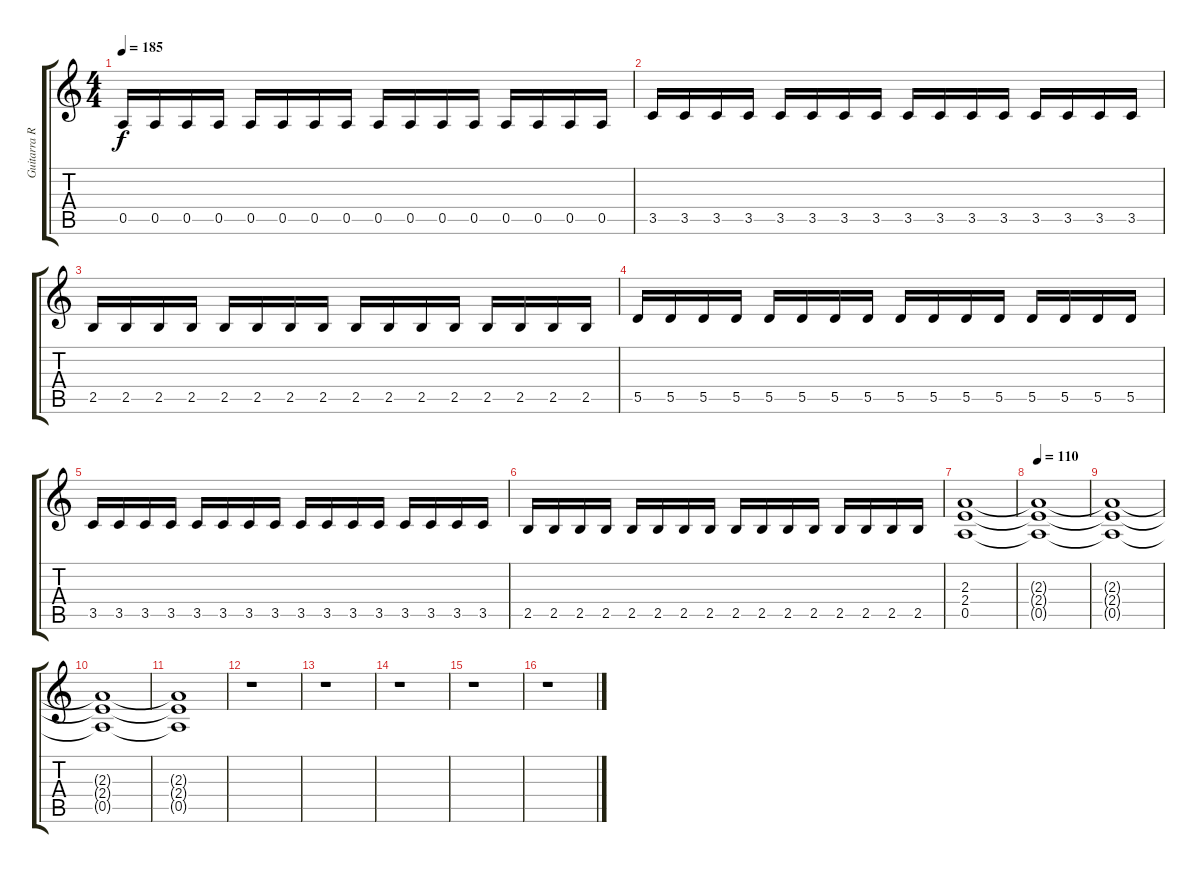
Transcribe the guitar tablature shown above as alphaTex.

\track ("Guitarra Ritmica" "Guitarra R") {instrument distortionguitar}
\staff {score tabs}
\tuning (E4 B3 G3 D3 A2 E2) {hide}
\ts (4 4)
\tempo 185
\clef g2
\ks c
0.5.16{dy f} 0.5.16 0.5.16 0.5.16 0.5.16 0.5.16 0.5.16 0.5.16 0.5.16 0.5.16 0.5.16 0.5.16 0.5.16 0.5.16 0.5.16 0.5.16 |
3.5.16 3.5.16 3.5.16 3.5.16 3.5.16 3.5.16 3.5.16 3.5.16 3.5.16 3.5.16 3.5.16 3.5.16 3.5.16 3.5.16 3.5.16 3.5.16 |
2.5.16 2.5.16 2.5.16 2.5.16 2.5.16 2.5.16 2.5.16 2.5.16 2.5.16 2.5.16 2.5.16 2.5.16 2.5.16 2.5.16 2.5.16 2.5.16 |
5.5.16 5.5.16 5.5.16 5.5.16 5.5.16 5.5.16 5.5.16 5.5.16 5.5.16 5.5.16 5.5.16 5.5.16 5.5.16 5.5.16 5.5.16 5.5.16 |
3.5.16 3.5.16 3.5.16 3.5.16 3.5.16 3.5.16 3.5.16 3.5.16 3.5.16 3.5.16 3.5.16 3.5.16 3.5.16 3.5.16 3.5.16 3.5.16 |
2.5.16 2.5.16 2.5.16 2.5.16 2.5.16 2.5.16 2.5.16 2.5.16 2.5.16 2.5.16 2.5.16 2.5.16 2.5.16 2.5.16 2.5.16 2.5.16 |
(2.3 2.4 0.5).1 |
\tempo 110
(2.3{t} 2.4{t} 0.5{t}).1{volume 0} |
(2.3{t} 2.4{t} 0.5{t}).1 |
(2.3{t} 2.4{t} 0.5{t}).1 |
(2.3{t} 2.4{t} 0.5{t}).1 |
r.1 |
r.1 |
r.1 |
r.1 |
r.1
